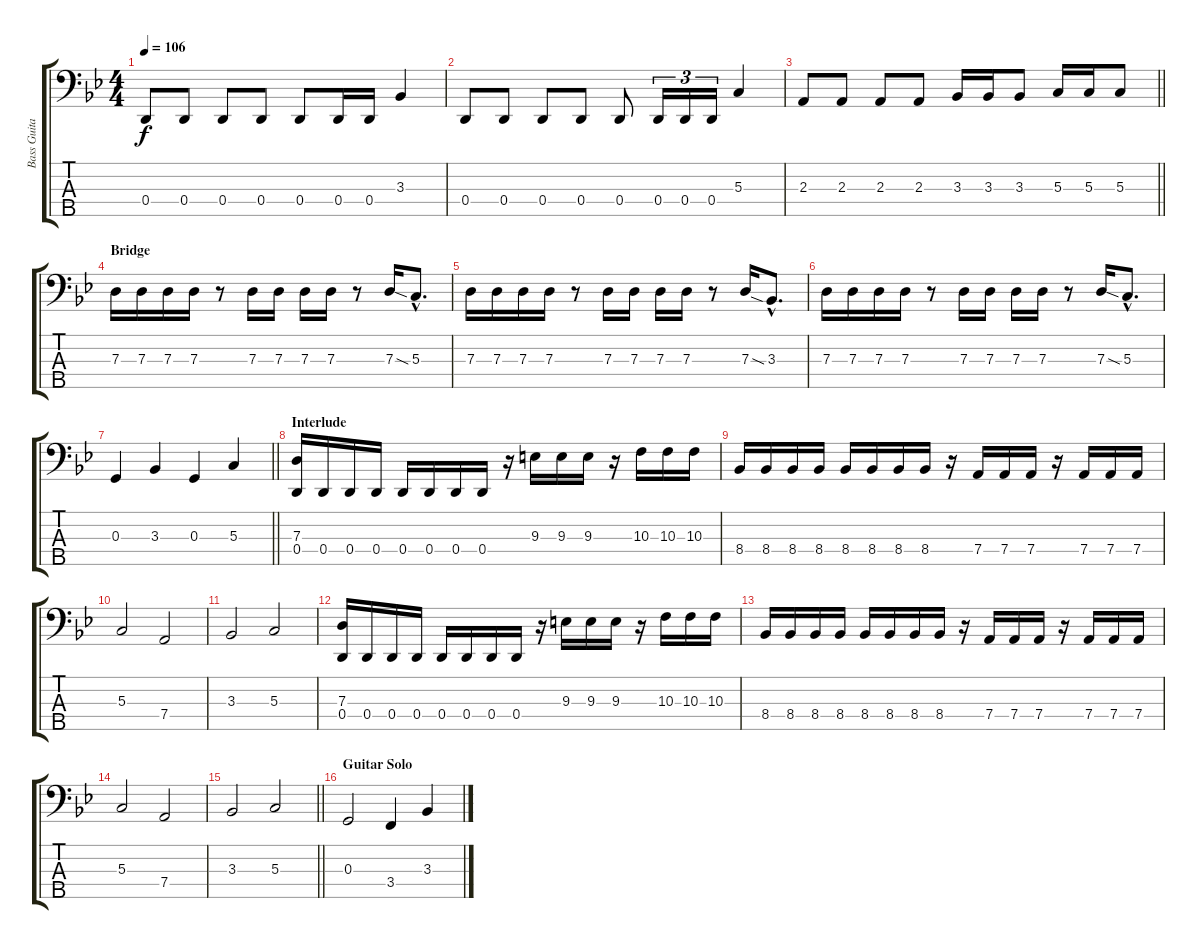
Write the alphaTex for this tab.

\track ("Bass Guitar" "Bass Guita") {instrument electricbasspick}
\staff {score tabs}
\tuning (F2 C2 G1 D1 A0) {hide}
\ts (4 4)
\tempo 106
\clef f4
\ks bb
0.4.8{dy f} 0.4.8 0.4.8 0.4.8 0.4.8 0.4.16 0.4.16 3.3.4 |
0.4.8 0.4.8 0.4.8 0.4.8 0.4.8 0.4.16{tu (3 2)} 0.4.16{tu (3 2)} 0.4.16{tu (3 2)} 5.3.4 |
\barLineRight lightlight
2.3.8 2.3.8 2.3.8 2.3.8 3.3.16 3.3.16 3.3.8 5.3.16 5.3.16 5.3.8 |
\section ("" "Bridge")
7.3.16 7.3.16 7.3.16 7.3.16 r.8 7.3.16 7.3.16 7.3.16 7.3.16 r.8 7.3.16 5.3{sia hac}.8{d} |
7.3.16 7.3.16 7.3.16 7.3.16 r.8 7.3.16 7.3.16 7.3.16 7.3.16 r.8 7.3.16 3.3{sia hac}.8{d} |
7.3.16 7.3.16 7.3.16 7.3.16 r.8 7.3.16 7.3.16 7.3.16 7.3.16 r.8 7.3.16 5.3{sia hac}.8{d} |
\barLineRight lightlight
0.3.4 3.3.4 0.3.4 5.3.4 |
\section ("" "Interlude")
(7.3 0.4).16 0.4.16 0.4.16 0.4.16 0.4.16 0.4.16 0.4.16 0.4.16 r.16 9.3.16 9.3.16 9.3.16 r.16 10.3.16 10.3.16 10.3.16 |
8.4.16 8.4.16 8.4.16 8.4.16 8.4.16 8.4.16 8.4.16 8.4.16 r.16 7.4.16 7.4.16 7.4.16 r.16 7.4.16 7.4.16 7.4.16 |
5.3.2 7.4.2 |
3.3.2 5.3.2 |
(7.3 0.4).16 0.4.16 0.4.16 0.4.16 0.4.16 0.4.16 0.4.16 0.4.16 r.16 9.3.16 9.3.16 9.3.16 r.16 10.3.16 10.3.16 10.3.16 |
8.4.16 8.4.16 8.4.16 8.4.16 8.4.16 8.4.16 8.4.16 8.4.16 r.16 7.4.16 7.4.16 7.4.16 r.16 7.4.16 7.4.16 7.4.16 |
5.3.2 7.4.2 |
\barLineRight lightlight
3.3.2 5.3.2 |
\section ("" "Guitar Solo")
0.3.2 3.4.4 3.3.4
